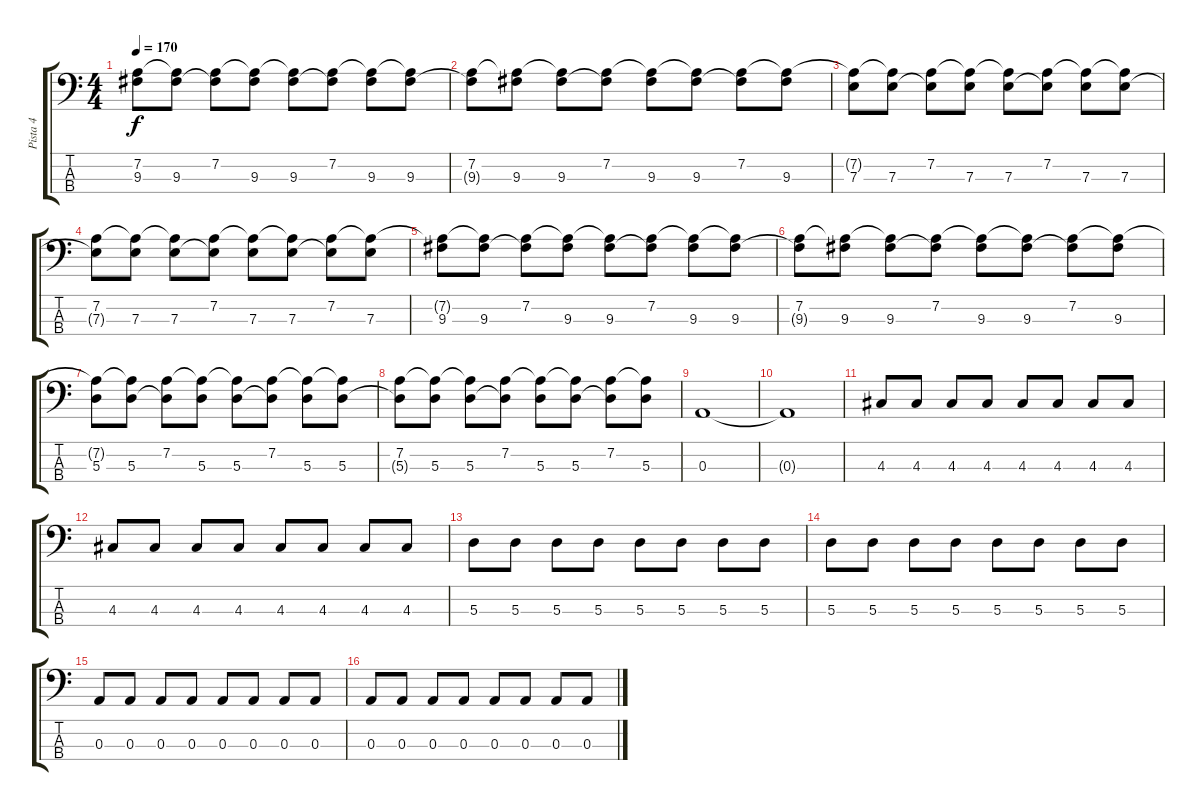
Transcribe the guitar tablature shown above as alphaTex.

\track ("Pista 4" "Pista 4") {instrument electricbassfinger}
\staff {score tabs}
\tuning (G2 D2 A1 E1) {hide}
\ts (4 4)
\tempo 170
\clef f4
\ks c
(7.2{t} 9.3).8{dy f} (7.2{t} 9.3).8 (7.2 9.3{t}).8 (7.2{t} 9.3).8 (7.2{t} 9.3).8 (7.2 9.3{t}).8 (7.2{t} 9.3).8 (7.2{t} 9.3).8 |
(7.2 9.3{t}).8 (7.2{t} 9.3).8 (7.2{t} 9.3).8 (7.2 9.3{t}).8 (7.2{t} 9.3).8 (7.2{t} 9.3).8 (7.2 9.3{t}).8 (7.2{t} 9.3).8 |
(7.2{t} 7.3).8 (7.2{t} 7.3).8 (7.2 7.3{t}).8 (7.2{t} 7.3).8 (7.2{t} 7.3).8 (7.2 7.3{t}).8 (7.2{t} 7.3).8 (7.2{t} 7.3).8 |
(7.2 7.3{t}).8 (7.2{t} 7.3).8 (7.2{t} 7.3).8 (7.2 7.3{t}).8 (7.2{t} 7.3).8 (7.2{t} 7.3).8 (7.2 7.3{t}).8 (7.2{t} 7.3).8 |
(7.2{t} 9.3).8 (7.2{t} 9.3).8 (7.2 9.3{t}).8 (7.2{t} 9.3).8 (7.2{t} 9.3).8 (7.2 9.3{t}).8 (7.2{t} 9.3).8 (7.2{t} 9.3).8 |
(7.2 9.3{t}).8 (7.2{t} 9.3).8 (7.2{t} 9.3).8 (7.2 9.3{t}).8 (7.2{t} 9.3).8 (7.2{t} 9.3).8 (7.2 9.3{t}).8 (7.2{t} 9.3).8 |
(7.2{t} 5.3).8 (7.2{t} 5.3).8 (7.2 5.3{t}).8 (7.2{t} 5.3).8 (7.2{t} 5.3).8 (7.2 5.3{t}).8 (7.2{t} 5.3).8 (7.2{t} 5.3).8 |
(7.2 5.3{t}).8 (7.2{t} 5.3).8 (7.2{t} 5.3).8 (7.2 5.3{t}).8 (7.2{t} 5.3).8 (7.2{t} 5.3).8 (7.2 5.3{t}).8 (7.2{t} 5.3).8 |
0.3.1 |
0.3{t}.1 |
4.3.8{volume 16} 4.3.8 4.3.8 4.3.8 4.3.8 4.3.8 4.3.8 4.3.8 |
4.3.8 4.3.8 4.3.8 4.3.8 4.3.8 4.3.8 4.3.8 4.3.8 |
5.3.8 5.3.8 5.3.8 5.3.8 5.3.8 5.3.8 5.3.8 5.3.8 |
5.3.8 5.3.8 5.3.8 5.3.8 5.3.8 5.3.8 5.3.8 5.3.8 |
0.3.8 0.3.8 0.3.8 0.3.8 0.3.8 0.3.8 0.3.8 0.3.8 |
0.3.8 0.3.8 0.3.8 0.3.8 0.3.8 0.3.8 0.3.8 0.3.8
